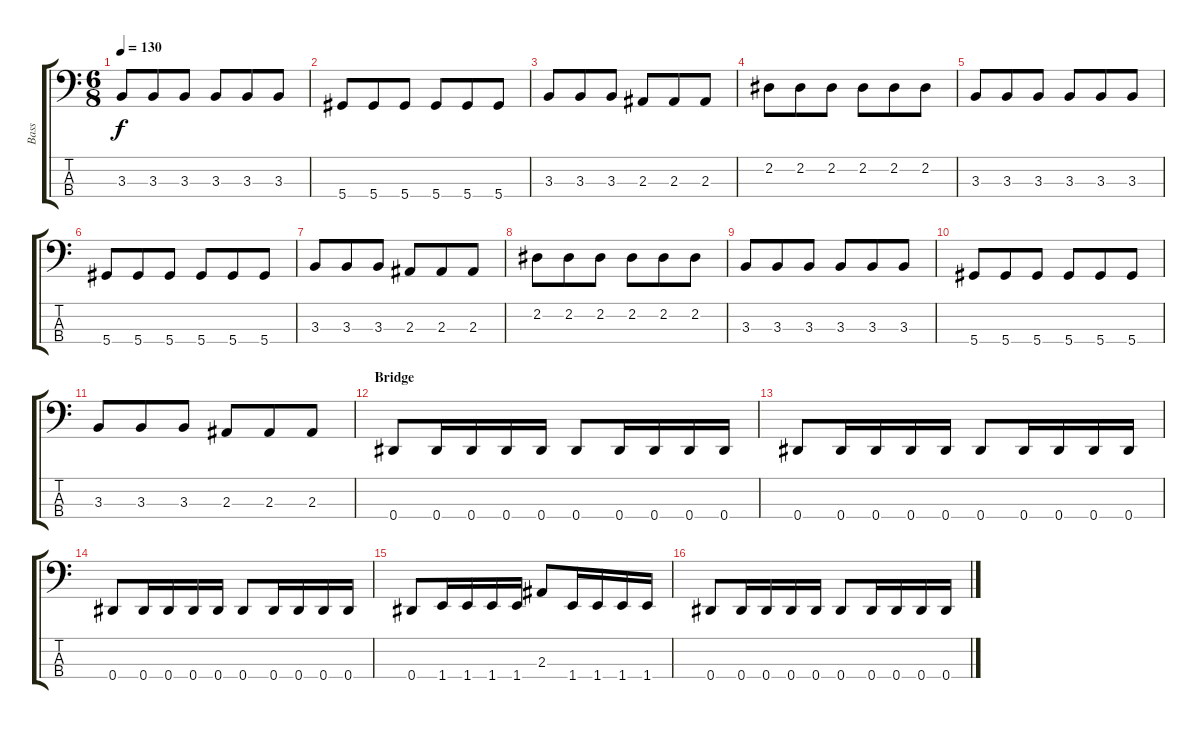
\track ("Bass" "Bass") {instrument electricbasspick}
\staff {score tabs}
\tuning (Gb2 Db2 Ab1 Eb1) {hide}
\ts (6 8)
\tempo 130
\clef f4
\ks c
3.3.8{dy f} 3.3.8 3.3.8 3.3.8 3.3.8 3.3.8 |
5.4.8 5.4.8 5.4.8 5.4.8 5.4.8 5.4.8 |
3.3.8 3.3.8 3.3.8 2.3.8 2.3.8 2.3.8 |
2.2.8 2.2.8 2.2.8 2.2.8 2.2.8 2.2.8 |
3.3.8 3.3.8 3.3.8 3.3.8 3.3.8 3.3.8 |
5.4.8 5.4.8 5.4.8 5.4.8 5.4.8 5.4.8 |
3.3.8 3.3.8 3.3.8 2.3.8 2.3.8 2.3.8 |
2.2.8 2.2.8 2.2.8 2.2.8 2.2.8 2.2.8 |
3.3.8 3.3.8 3.3.8 3.3.8 3.3.8 3.3.8 |
5.4.8 5.4.8 5.4.8 5.4.8 5.4.8 5.4.8 |
3.3.8 3.3.8 3.3.8 2.3.8 2.3.8 2.3.8 |
\section ("" "Bridge")
0.4.8 0.4.16 0.4.16 0.4.16 0.4.16 0.4.8 0.4.16 0.4.16 0.4.16 0.4.16 |
0.4.8 0.4.16 0.4.16 0.4.16 0.4.16 0.4.8 0.4.16 0.4.16 0.4.16 0.4.16 |
0.4.8 0.4.16 0.4.16 0.4.16 0.4.16 0.4.8 0.4.16 0.4.16 0.4.16 0.4.16 |
0.4.8 1.4.16 1.4.16 1.4.16 1.4.16 2.3.8 1.4.16 1.4.16 1.4.16 1.4.16 |
0.4.8 0.4.16 0.4.16 0.4.16 0.4.16 0.4.8 0.4.16 0.4.16 0.4.16 0.4.16
